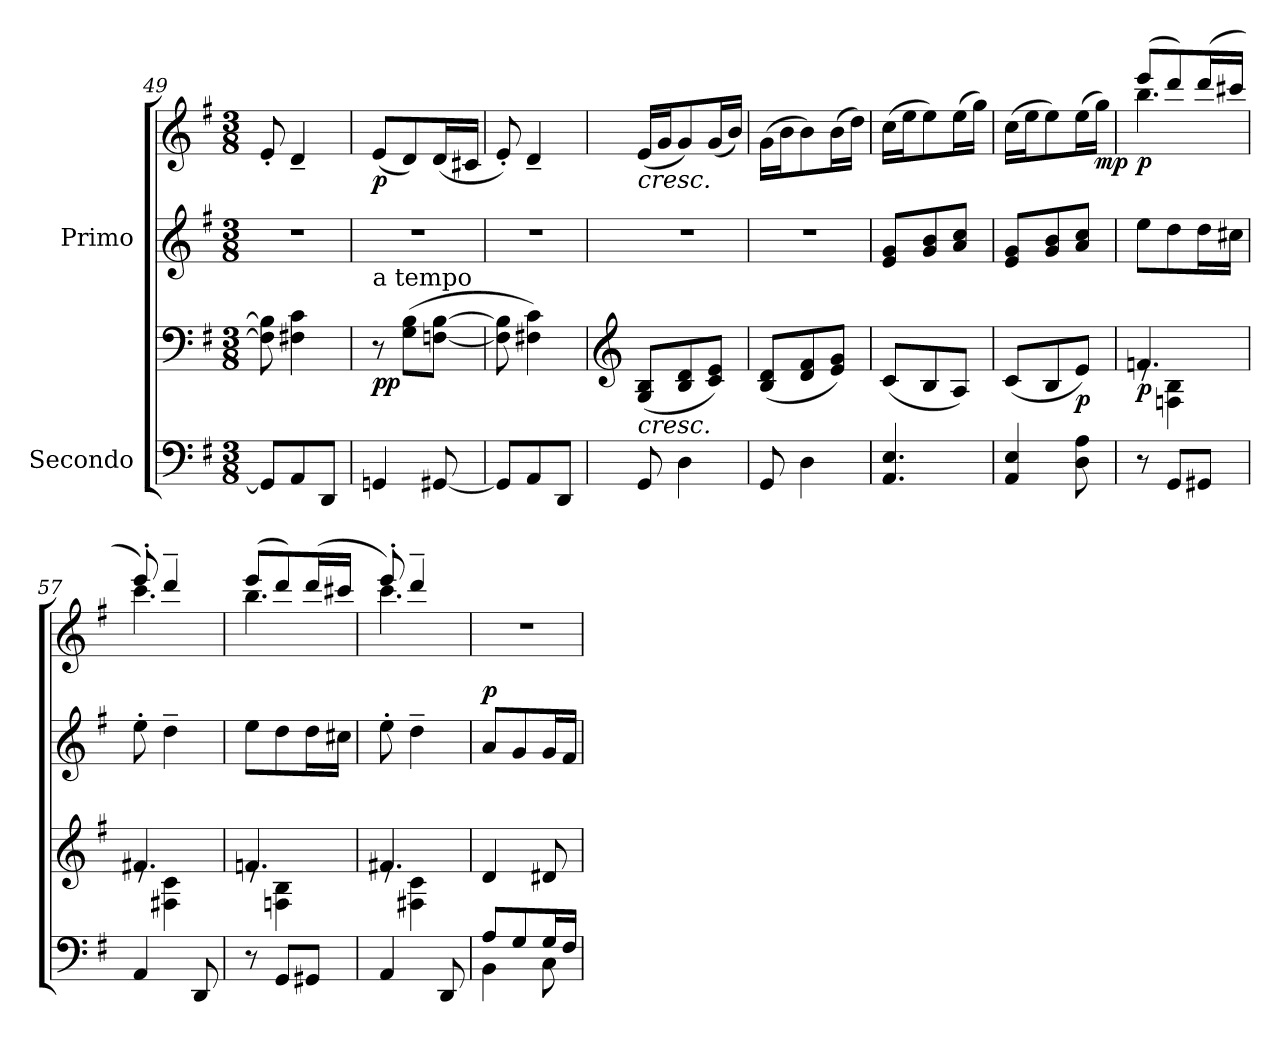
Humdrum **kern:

**kern	**kern	**dynam	**kern	**kern	**dynam
*part2	*part2	*part2	*part1	*part1	*part1
*staff4	*staff3	*staff3/4	*staff2	*staff1	*staff1/2
*I"Secondo	*	*	*I"Primo	*	*
*clefF4	*clefF4	*	*clefG2	*clefG2	*
*k[f#]	*k[f#]	*	*k[f#]	*k[f#]	*
*M3/8	*M3/8	*	*M3/8	*M3/8	*
*MM90	*MM90	*	*MM90	*MM90	*
=49	=49	=49	=49	=49	=49
*	*	*	*	*^	*
8GG#/L]	8F\] 8B\]	.	4.r	8e'/	4ryy	.
*	*	*	*	*MM87	*	*
8AA/	4F#X\ 4c\	.	.	4d~/	.	.
*	*	*	*	*MM84	*	*
8DD/J	.	.	.	.	8ryy	.
*	*	*	*	*v	*v	*
=50	=50	=50	=50	=50	=50
*	*	*	*	*MM102	*
*	*	*	*	*^	*
!	!	!	!	!LO:TX:a:t=a tempo	!	!
!	!LO:TX:a:t=a tempo	!	!	!	!	!
!	!	!LO:DY:b	!	!	!	!LO:DY:b
*	*	*	*	*v	*v	*
4GGn/	8r	pp	4.r	(<8e/L	p
.	(>8G\ 8B\L	.	.	8d/)	.
[8GG#X/	[8Fn\ [8B\J	.	.	(<16d/L	.
.	.	.	.	16c#X/JJ	.
=51	=51	=51	=51	=51	=51
8GG#/L]	8F\] 8B\]	.	4.r	8e'/)	.
8AA/	4F#X\ 4c\)	.	.	4d~/	.
8DD/J	.	.	.	.	.
=52	=52	=52	=52	=52	=52
*	*clefG2	*	*	*	*
!	!	!	!	!LO:TX:b:i:t=cresc.	!
!	!LO:TX:b:i:t=cresc.	!	!	!	!
8GG/	(<8G/ 8B/L	.	4.r	(<16e/LL	.
.	.	.	.	16g/J	.
4D\	8B/ 8d/	.	.	8g/)	.
.	8c/ 8e/J)	.	.	(<16g/L	.
.	.	.	.	16b/JJ)	.
=53	=53	=53	=53	=53	=53
8GG/	(<8B/ 8d/L	.	4.r	(>16g\LL	.
.	.	.	.	16b\J	.
4D\	8d/ 8f#/	.	.	8b\)	.
.	8e/ 8g/J)	.	.	(>16b\L	.
.	.	.	.	16dd\JJ)	.
=54	=54	=54	=54	=54	=54
4.AA/ 4.E/	(<8c/L	.	8e/ 8g/L	(>16cc\LL	.
.	.	.	.	16ee\J	.
.	8B/	.	8g/ 8b/	8ee\)	.
.	8A/J)	.	8a/ 8cc/J	(>16ee\L	.
.	.	.	.	16gg\JJ)	.
!!LO:PB:g=z
=55	=55	=55	=55	=55	=55
4AA/ 4E/	(<8c/L	.	8e/ 8g/L	(>16cc\LL	.
.	.	.	.	16ee\J	.
.	8B/	.	8g/ 8b/	8ee\)	.
!	!	!LO:DY:b	!	!	!
8D\ 8A\	8e/J)	p	8a/ 8cc/J	(>16ee\L	.
!	!	!	!	!	!LO:DY:b
.	.	.	.	16gg\JJ)	mp
=56	=56	=56	=56	=56	=56
*	*^	*	*	*^	*
!	!	!	!LO:DY:b	!	!	!	!LO:DY:b
8r	4.fn/	8re	p	8ee\L	(>8eee/L	4.bb\	p
8GG/L	.	4Fn\ 4B\	.	8dd\	8ddd/)	.	.
8GG#X/J	.	.	.	16dd\L	(>16ddd/L	.	.
.	.	.	.	16cc#X\JJ	16ccc#X/JJ	.	.
=57	=57	=57	=57	=57	=57	=57	=57
4AA/	4.f#X/	8re	.	8ee'\	8eee'/)	4.ccc\	.
.	.	4F#X\ 4c\	.	4dd~\	4ddd~/	.	.
8DD/	.	.	.	.	.	.	.
=58	=58	=58	=58	=58	=58	=58	=58
8r	4.fn/	8re	.	8ee\L	(>8eee/L	4.bb\	.
8GG/L	.	4Fn\ 4B\	.	8dd\	8ddd/)	.	.
8GG#X/J	.	.	.	16dd\L	(>16ddd/L	.	.
.	.	.	.	16cc#X\JJ	16ccc#X/JJ	.	.
=59	=59	=59	=59	=59	=59	=59	=59
4AA/	4.f#X/	8re	.	8ee'\	8eee'/)	4.ccc\	.
.	.	4F#X\ 4c\	.	4dd~\	4ddd~/	.	.
8DD/	.	.	.	.	.	.	.
*	*v	*v	*	*	*v	*v	*
=60	=60	=60	=60	=60	=60
*^	*	*	*	*	*
!	!	!	!LO:DY:b	!	!	!
!	!	!	!LO:DY:n=1:b	!	!	!
!	!	!	!LO:DY:n=2:b	!	!	!LO:DY:a=2
8A/L	4BB\	4d/	other-dynamics p other-dynamics	8a/L	4.r	p
8G/	.	.	.	8g/	.	.
16G/L	8C\	8d#X/	.	16g/L	.	.
16F#/JJ	.	.	.	16f#/JJ	.	.
*v	*v	*	*	*	*	*
=	=	=	=	=	=
*-	*-	*-	*-	*-	*-
